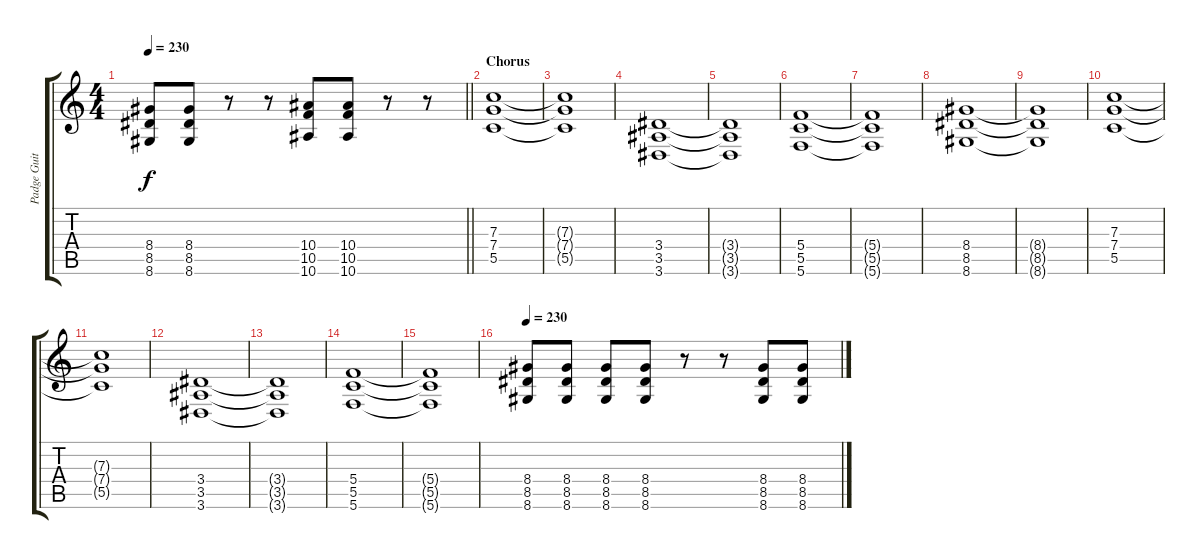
\track ("Padge Guitar" "Padge Guit") {instrument distortionguitar}
\staff {score tabs}
\tuning (D4 A3 F3 C3 G2 C2) {hide}
\ts (4 4)
\tempo 230
\clef g2
\barLineRight lightlight
\ks c
(8.4 8.5 8.6).8{dy f} (8.4 8.5 8.6).8 r.8 r.8 (10.4 10.5 10.6).8 (10.4 10.5 10.6).8 r.8 r.8 |
\section ("" "Chorus")
(7.3 7.4 5.5).1 |
(7.3{t} 7.4{t} 5.5{t}).1 |
(3.4 3.5 3.6).1 |
(3.4{t} 3.5{t} 3.6{t}).1 |
(5.4 5.5 5.6).1 |
(5.4{t} 5.5{t} 5.6{t}).1 |
(8.4 8.5 8.6).1 |
(8.4{t} 8.5{t} 8.6{t}).1 |
(7.3 7.4 5.5).1 |
(7.3{t} 7.4{t} 5.5{t}).1 |
(3.4 3.5 3.6).1 |
(3.4{t} 3.5{t} 3.6{t}).1 |
(5.4 5.5 5.6).1 |
(5.4{t} 5.5{t} 5.6{t}).1 |
\tempo 230
(8.4 8.5 8.6).8 (8.4 8.5 8.6).8 (8.4 8.5 8.6).8 (8.4 8.5 8.6).8 r.8 r.8 (8.4 8.5 8.6).8 (8.4 8.5 8.6).8
